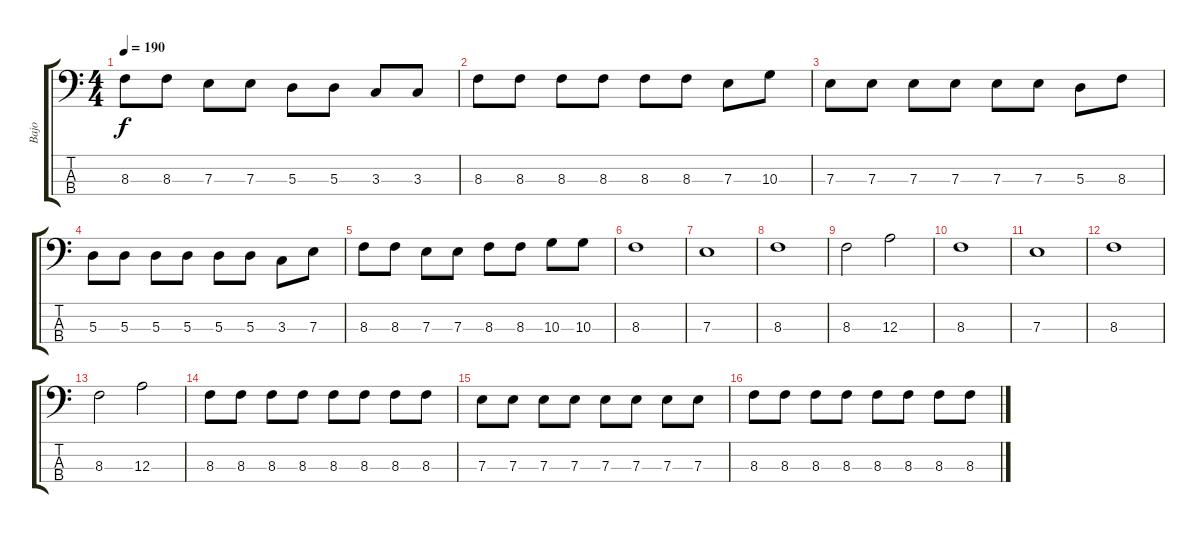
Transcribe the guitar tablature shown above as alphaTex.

\track ("Bajo" "Bajo") {instrument electricbassfinger}
\staff {score tabs}
\tuning (G2 D2 A1 E1) {hide}
\ts (4 4)
\tempo 190
\clef f4
\ks c
8.3.8{dy f} 8.3.8 7.3.8 7.3.8 5.3.8 5.3.8 3.3.8 3.3.8 |
8.3.8 8.3.8 8.3.8 8.3.8 8.3.8 8.3.8 7.3.8 10.3.8 |
7.3.8 7.3.8 7.3.8 7.3.8 7.3.8 7.3.8 5.3.8 8.3.8 |
5.3.8 5.3.8 5.3.8 5.3.8 5.3.8 5.3.8 3.3.8 7.3.8 |
8.3.8 8.3.8 7.3.8 7.3.8 8.3.8 8.3.8 10.3.8 10.3.8 |
8.3.1 |
7.3.1 |
8.3.1 |
8.3.2 12.3.2 |
8.3.1 |
7.3.1 |
8.3.1 |
8.3.2 12.3.2 |
8.3.8 8.3.8 8.3.8 8.3.8 8.3.8 8.3.8 8.3.8 8.3.8 |
7.3.8 7.3.8 7.3.8 7.3.8 7.3.8 7.3.8 7.3.8 7.3.8 |
8.3.8 8.3.8 8.3.8 8.3.8 8.3.8 8.3.8 8.3.8 8.3.8
